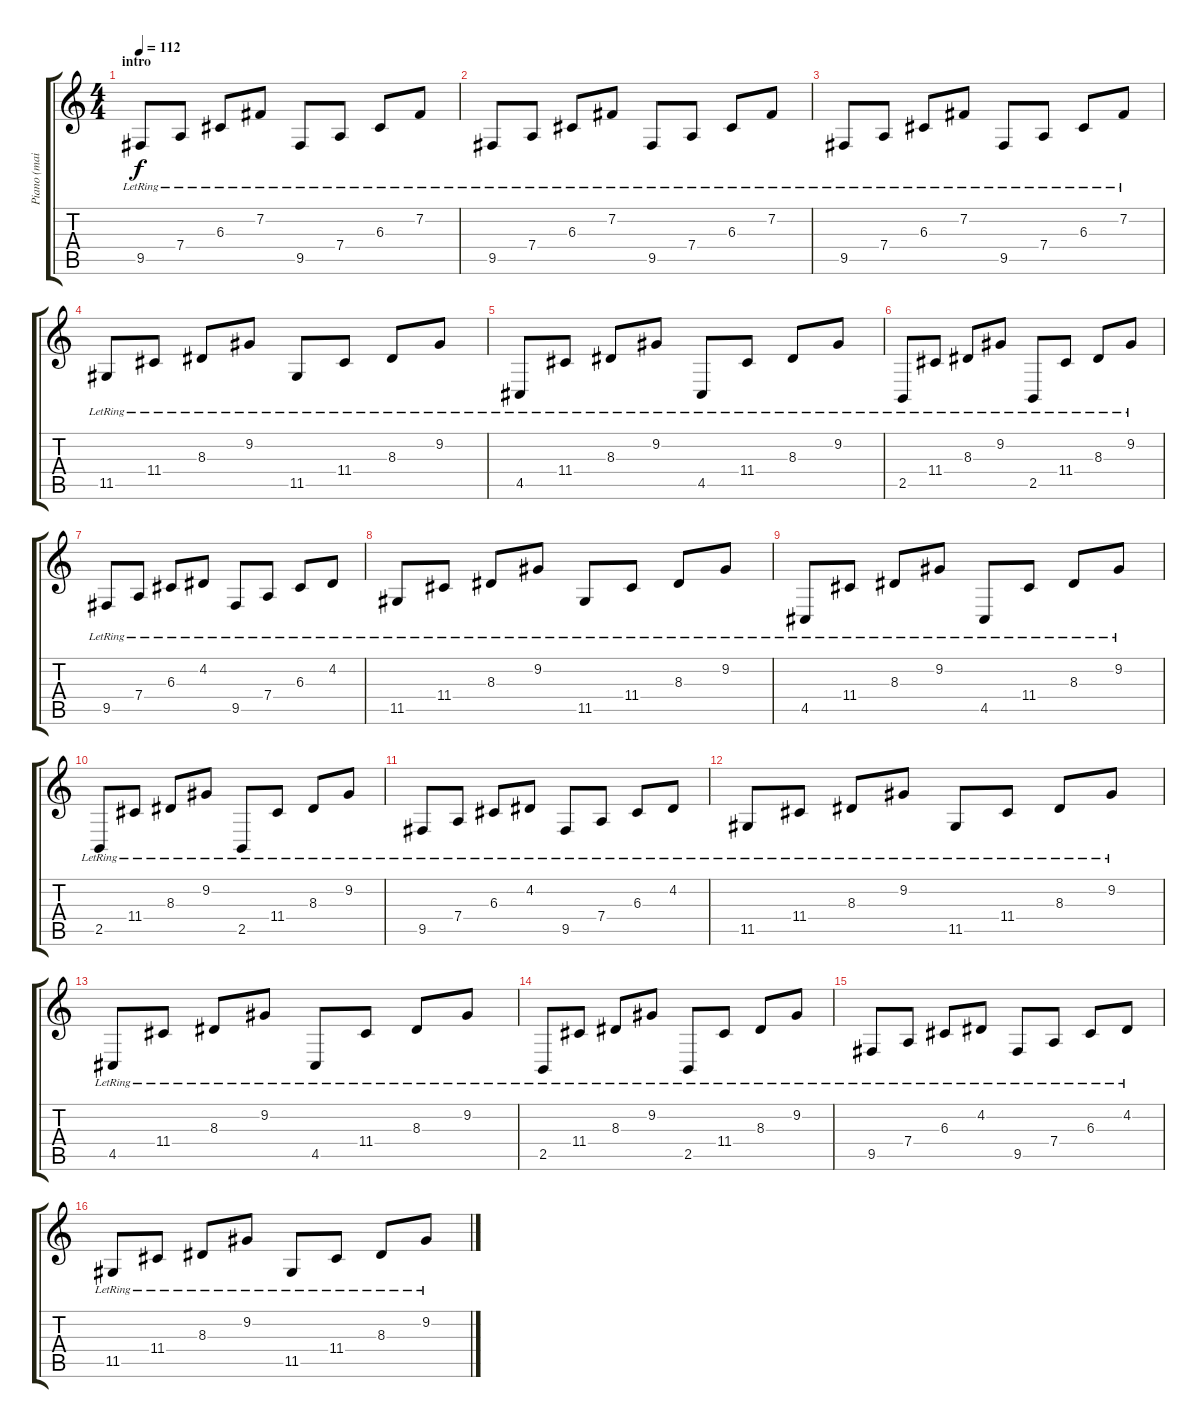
\track ("Piano (main droite)" "Piano (mai") {instrument acousticgrandpiano}
\staff {score tabs}
\tuning (E4 B3 G3 D3 A2 E2) {hide}
\ts (4 4)
\section ("" "intro")
\tempo 112
\clef g2
\ks c
9.5{lr}.8{dy f instrument acousticgrandpiano} 7.4{lr}.8 6.3{lr}.8 7.2{lr}.8 9.5{lr}.8 7.4{lr}.8 6.3{lr}.8 7.2{lr}.8 |
9.5{lr}.8 7.4{lr}.8 6.3{lr}.8 7.2{lr}.8 9.5{lr}.8 7.4{lr}.8 6.3{lr}.8 7.2{lr}.8 |
9.5{lr}.8 7.4{lr}.8 6.3{lr}.8 7.2{lr}.8 9.5{lr}.8 7.4{lr}.8 6.3{lr}.8 7.2{lr}.8 |
11.5{lr}.8 11.4{lr}.8 8.3{lr}.8 9.2{lr}.8 11.5{lr}.8 11.4{lr}.8 8.3{lr}.8 9.2{lr}.8 |
4.5{lr}.8 11.4{lr}.8 8.3{lr}.8 9.2{lr}.8 4.5{lr}.8 11.4{lr}.8 8.3{lr}.8 9.2{lr}.8 |
2.5{lr}.8 11.4{lr}.8 8.3{lr}.8 9.2{lr}.8 2.5{lr}.8 11.4{lr}.8 8.3{lr}.8 9.2{lr}.8 |
9.5{lr}.8 7.4{lr}.8 6.3{lr}.8 4.2{lr}.8 9.5{lr}.8 7.4{lr}.8 6.3{lr}.8 4.2{lr}.8 |
11.5{lr}.8 11.4{lr}.8 8.3{lr}.8 9.2{lr}.8 11.5{lr}.8 11.4{lr}.8 8.3{lr}.8 9.2{lr}.8 |
4.5{lr}.8 11.4{lr}.8 8.3{lr}.8 9.2{lr}.8 4.5{lr}.8 11.4{lr}.8 8.3{lr}.8 9.2{lr}.8 |
2.5{lr}.8 11.4{lr}.8 8.3{lr}.8 9.2{lr}.8 2.5{lr}.8 11.4{lr}.8 8.3{lr}.8 9.2{lr}.8 |
9.5{lr}.8 7.4{lr}.8 6.3{lr}.8 4.2{lr}.8 9.5{lr}.8 7.4{lr}.8 6.3{lr}.8 4.2{lr}.8 |
11.5{lr}.8 11.4{lr}.8 8.3{lr}.8 9.2{lr}.8 11.5{lr}.8 11.4{lr}.8 8.3{lr}.8 9.2{lr}.8 |
4.5{lr}.8 11.4{lr}.8 8.3{lr}.8 9.2{lr}.8 4.5{lr}.8 11.4{lr}.8 8.3{lr}.8 9.2{lr}.8 |
2.5{lr}.8 11.4{lr}.8 8.3{lr}.8 9.2{lr}.8 2.5{lr}.8 11.4{lr}.8 8.3{lr}.8 9.2{lr}.8 |
9.5{lr}.8 7.4{lr}.8 6.3{lr}.8 4.2{lr}.8 9.5{lr}.8 7.4{lr}.8 6.3{lr}.8 4.2{lr}.8 |
11.5{lr}.8 11.4{lr}.8 8.3{lr}.8 9.2{lr}.8 11.5{lr}.8 11.4{lr}.8 8.3{lr}.8 9.2{lr}.8
